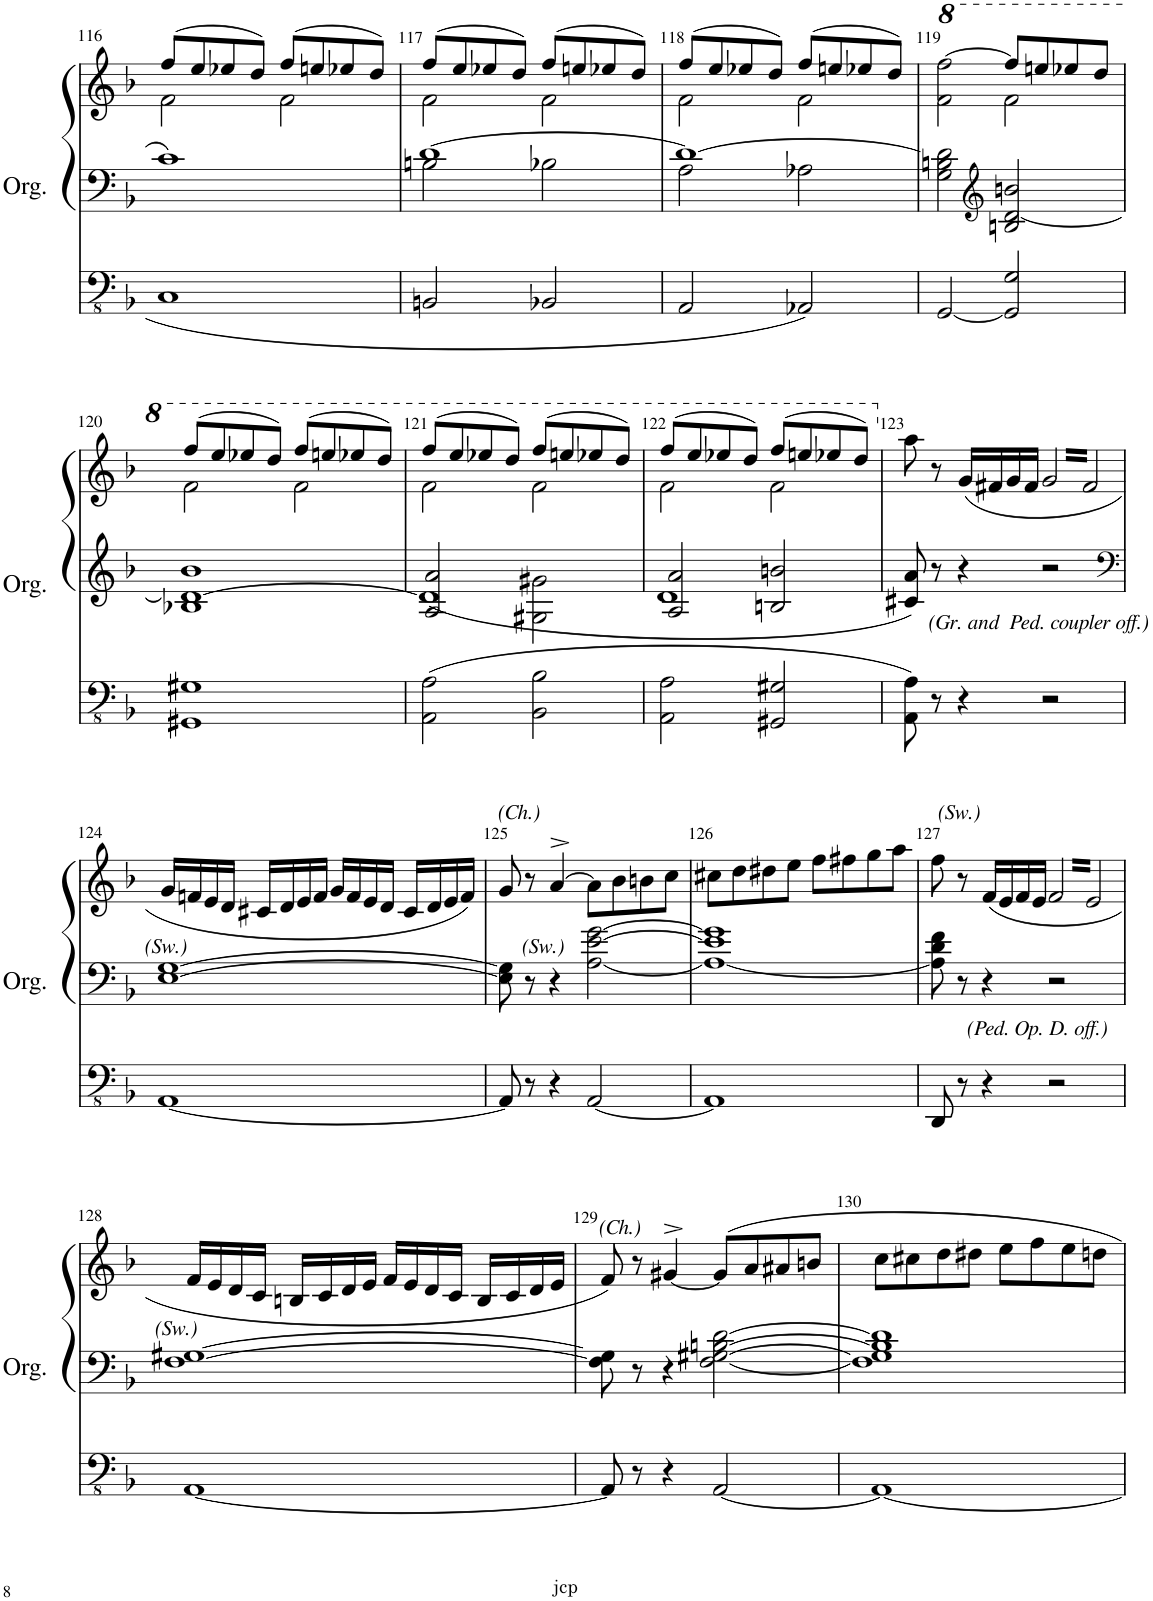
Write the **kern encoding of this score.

**kern	**kern	**kern
*part1	*part1	*part1
*staff3	*staff2	*staff1
*I"Orgue à tuyaux	*	*
*I'Org.	*	*
!!LO:PB:g=z
*clefFv4	*clefF4	*clefG2
*k[b-]	*k[b-]	*k[b-]
*M4/4	*M4/4	*M4/4
*met(c)	*met(c)	*met(c)
=116	=116	=116
*	*	*^
1CC	1c	(8ff/L	2f\
.	.	8ee/	.
.	.	8ee-X/	.
.	.	8dd/J)	.
.	.	(8ff/L	2f\
.	.	8een/	.
.	.	8ee-X/	.
.	.	8dd/J)	.
=117	=117	=117	=117
*	*^	*	*
2BBBn/	[1d	2Bn\	(8ff/L	2f\
.	.	.	8ee/	.
.	.	.	8ee-X/	.
.	.	.	8dd/J)	.
2BBB-X/	.	2B-X\	(8ff/L	2f\
.	.	.	8een/	.
.	.	.	8ee-X/	.
.	.	.	8dd/J)	.
=118	=118	=118	=118	=118
2AAA/	1d_	2A\	(8ff/L	2f\
.	.	.	8ee/	.
.	.	.	8ee-X/	.
.	.	.	8dd/J)	.
2AAA-X/	.	2A-X\	(8ff/L	2f\
.	.	.	8een/	.
.	.	.	8ee-X/	.
.	.	.	8dd/J)	.
*	*v	*v	*	*
=119	=119	=119	=119
*	*	*8va	*
[2GGG/	2G\ 2Bn\ 2d\]	[>2fff\	2ff\
*	*clefG2	*	*
2GGG/] 2GG/	2Bn/ [2d/ 2bn/	8fff/L]	2ff\
.	.	8eeen/	.
.	.	8eee-X/	.
.	.	8ddd/J	.
!!LO:LB:g=z	!!
=120	=120	=120	=120
1GGG#X 1GG#X	1B-X 1d_ 1b-	(8fff/L	2ff\
.	.	8eee/	.
.	.	8eee-X/	.
.	.	8ddd/J)	.
.	.	(8fff/L	2ff\
.	.	8eeen/	.
.	.	8eee-X/	.
.	.	8ddd/J)	.
=121	=121	=121	=121
*	*^	*	*
2AAA\ 2AA\	1d]	2A/ 2a/	(8fff/L	2ff\
.	.	.	8eee/	.
.	.	.	8eee-X/	.
.	.	.	8ddd/J)	.
2BBB-\ 2BB-\	.	2G#X\ 2g#X\	(8fff/L	2ff\
.	.	.	8eeen/	.
.	.	.	8eee-X/	.
.	.	.	8ddd/J)	.
=122	=122	=122	=122	=122
2AAA\ 2AA\	2A/ 2a/	1d	(8fff/L	2ff\
.	.	.	8eee/	.
.	.	.	8eee-X/	.
.	.	.	8ddd/J)	.
2GGG#X/ 2GG#X/	2Bn/ 2bn/	.	(8fff/L	2ff\
.	.	.	8eeen/	.
.	.	.	8eee-X/	.
.	.	.	8ddd/J)	.
*	*v	*v	*	*
*	*	*v	*v
=123	=123	=123
*	*	*X8va
8AAA\ 8AA\	8c#X/ 8a/	8aa\
8r	8r	8r
!	!LO:TX:b:i:t=(Gr. and  Ped. coupler off.)	!
4r	4r	(<16g/LL
.	.	16f#X/
.	.	16g/
.	.	16f#/JJ
*	*	*tremolo
2r	2r	32g/LLL
.	.	32f#/
.	.	32g/
.	.	32f#/
.	.	32g/
.	.	32f#/
.	.	32g/
.	.	32f#/
.	.	32g/
.	.	32f#/
.	.	32g/
.	.	32f#/
.	.	32g/
.	.	32f#/
.	.	32g/
.	.	32f#/JJJ
*	*	*Xtremolo
!!LO:LB:g=z
=124	=124	=124
*	*clefF4	*
!	!LO:TX:a:i:t=(Sw.)	!
[1AAA	[>1E [1G	16g/LL
.	.	.
.	.	16fn/
.	.	.
.	.	16e/
.	.	.
.	.	16d/JJ
.	.	.
.	.	16c#X/LL
.	.	16d/
.	.	16e/
.	.	16f/JJ
.	.	16g/LL
.	.	16f/
.	.	16e/
.	.	16d/JJ
.	.	16c#/LL
.	.	16d/
.	.	16e/
.	.	16f/JJ)
=125	=125	=125
!	!	!LO:TX:a:i:t=(Ch.)
8AAA/]	8E\] 8G\]	8g/
!	!LO:TX:a:i:t=(Sw.)	!
8r	8r	8r
4r	4r	[4a^>/
[2AAA/	[2A\ [2e\ [2g\	8a\L]
.	.	8b-\
.	.	8bn\
.	.	8cc\J
=126	=126	=126
1AAA]	1A_ 1e] 1g]	8cc#X\L
.	.	8dd\
.	.	8dd#X\
.	.	8ee\J
.	.	8ff\L
.	.	8ff#X\
.	.	8gg\
.	.	8aa\J
=127	=127	=127
8DDD/	8A\] 8d\ 8f\	8ff\
!	!	!LO:TX:a:i:t=(Sw.)
8r	8r	8r
!	!LO:TX:b:i:t=(Ped. Op. D. off.)	!
4r	4r	(<16f/LL
.	.	16e/
.	.	16f/
.	.	16e/JJ
*	*	*tremolo
2r	2r	32f/LLL
.	.	32e/
.	.	32f/
.	.	32e/
.	.	32f/
.	.	32e/
.	.	32f/
.	.	32e/
.	.	32f/
.	.	32e/
.	.	32f/
.	.	32e/
.	.	32f/
.	.	32e/
.	.	32f/
.	.	32e/JJJ
*	*	*Xtremolo
!!LO:LB:g=z
=128	=128	=128
!	!LO:TX:a:i:t=(Sw.)	!
[1AAA	[>1F [1G#X	16f/LL
.	.	.
.	.	16e/
.	.	.
.	.	16d/
.	.	.
.	.	16c/JJ
.	.	.
.	.	16Bn/LL
.	.	16c/
.	.	16d/
.	.	16e/JJ
.	.	16f/LL
.	.	16e/
.	.	16d/
.	.	16c/JJ
.	.	16B/LL
.	.	16c/
.	.	16d/
.	.	16e/JJ
=129	=129	=129
!	!	!LO:TX:a:i:t=(Ch.)
8AAA/]	8F\] 8G#\]	8f/)
8r	8r	8r
4r	4r	[4g#X^>/
[2AAA/	[2F\ [2G#X\ [2Bn\ [2d\	8g#/L]
.	.	8a/
.	.	8a#X/
.	.	8bn/J
=130	=130	=130
1AAA_	1F] 1G#] 1B] 1d]	8cc\L
.	.	8cc#X\
.	.	8dd\
.	.	8dd#X\J
.	.	8ee\L
.	.	8ff\
.	.	8ee\
.	.	8ddn\J
=	=	=
*-	*-	*-
